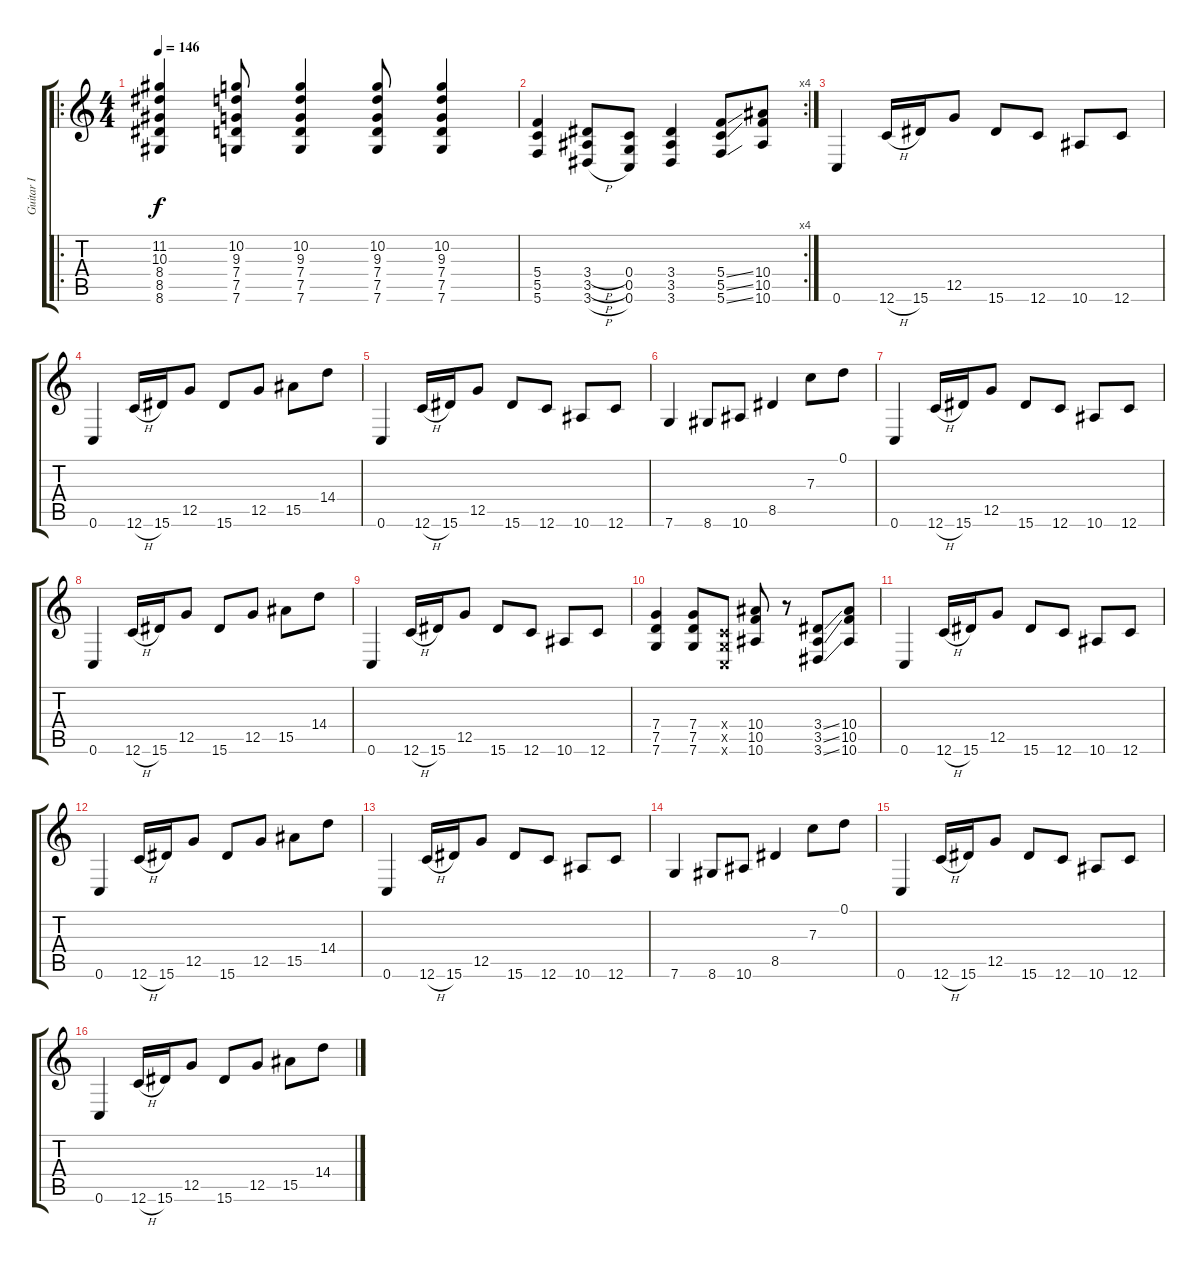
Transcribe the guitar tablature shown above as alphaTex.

\track ("Guitar I" "Guitar I") {instrument overdrivenguitar}
\staff {score tabs}
\tuning (D4 A3 F3 C3 G2 C2) {hide}
\ro
\ts (4 4)
\tempo 146
\clef g2
\ks c
(11.2 10.3 8.4 8.5 8.6).4{dy f} (10.2 9.3 7.4 7.5 7.6).8 (10.2 9.3 7.4 7.5 7.6).4 (10.2 9.3 7.4 7.5 7.6).8 (10.2 9.3 7.4 7.5 7.6).4 |
\rc 4
(5.4 5.5 5.6).4 (3.4{h} 3.5{h} 3.6{h}).8 (0.4 0.5 0.6).8 (3.4 3.5 3.6).4 (5.4{ss} 5.5{ss} 5.6{ss}).8 (10.4 10.5 10.6).8 |
0.6.4 12.6{h}.16 15.6.16 12.5.8 15.6.8 12.6.8 10.6.8 12.6.8 |
0.6.4 12.6{h}.16 15.6.16 12.5.8 15.6.8 12.5.8 15.5.8 14.4.8 |
0.6.4 12.6{h}.16 15.6.16 12.5.8 15.6.8 12.6.8 10.6.8 12.6.8 |
7.6.4 8.6.8 10.6.8 8.5.4 7.3.8 0.1.8 |
0.6.4 12.6{h}.16 15.6.16 12.5.8 15.6.8 12.6.8 10.6.8 12.6.8 |
0.6.4 12.6{h}.16 15.6.16 12.5.8 15.6.8 12.5.8 15.5.8 14.4.8 |
0.6.4 12.6{h}.16 15.6.16 12.5.8 15.6.8 12.6.8 10.6.8 12.6.8 |
(7.4 7.5 7.6).4 (7.4 7.5 7.6).8 (0.4{x} 0.5{x} 0.6{x}).8 (10.4 10.5 10.6).8 r.8 (3.4{ss} 3.5{ss} 3.6{ss}).8 (10.4 10.5 10.6).8 |
0.6.4 12.6{h}.16 15.6.16 12.5.8 15.6.8 12.6.8 10.6.8 12.6.8 |
0.6.4 12.6{h}.16 15.6.16 12.5.8 15.6.8 12.5.8 15.5.8 14.4.8 |
0.6.4 12.6{h}.16 15.6.16 12.5.8 15.6.8 12.6.8 10.6.8 12.6.8 |
7.6.4 8.6.8 10.6.8 8.5.4 7.3.8 0.1.8 |
0.6.4 12.6{h}.16 15.6.16 12.5.8 15.6.8 12.6.8 10.6.8 12.6.8 |
0.6.4 12.6{h}.16 15.6.16 12.5.8 15.6.8 12.5.8 15.5.8 14.4.8
